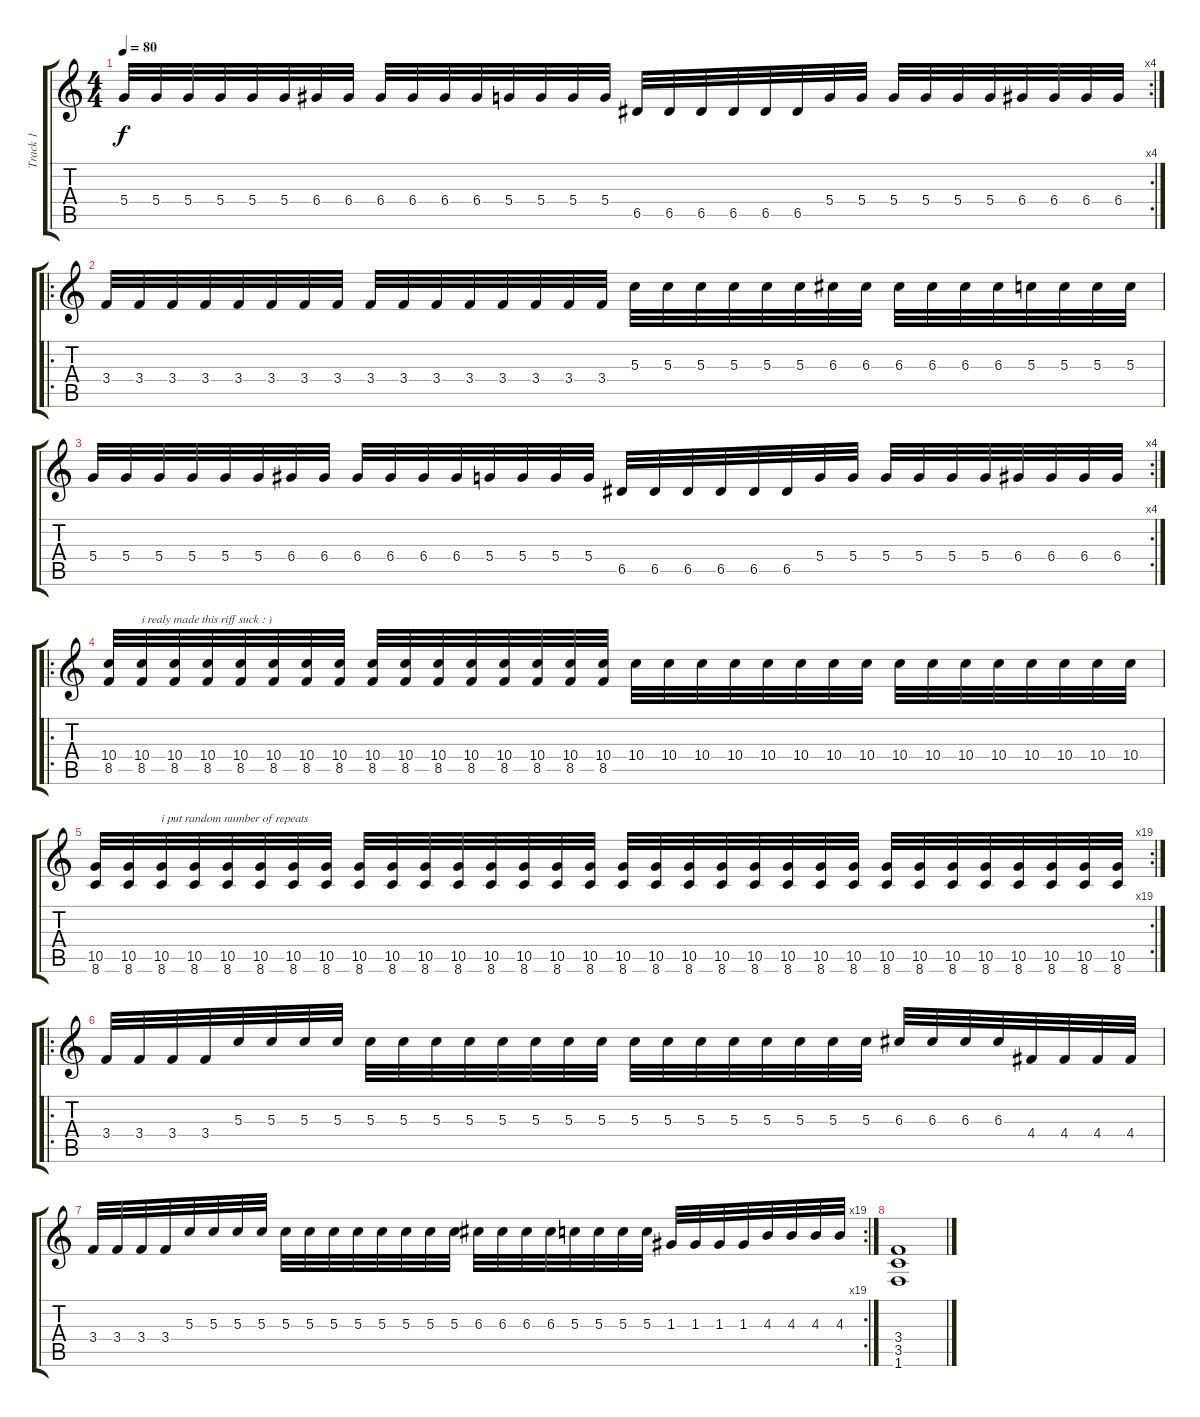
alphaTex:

\track ("Track 1" "Track 1") {instrument distortionguitar}
\staff {score tabs}
\tuning (E4 B3 G3 D3 A2 E2) {hide}
\rc 4
\ts (4 4)
\tempo 80
\clef g2
\ks c
5.4.32{dy f} 5.4.32 5.4.32 5.4.32 5.4.32 5.4.32 6.4.32 6.4.32 6.4.32 6.4.32 6.4.32 6.4.32 5.4.32 5.4.32 5.4.32 5.4.32 6.5.32 6.5.32 6.5.32 6.5.32 6.5.32 6.5.32 5.4.32 5.4.32 5.4.32 5.4.32 5.4.32 5.4.32 6.4.32 6.4.32 6.4.32 6.4.32 |
\ro
3.4.32 3.4.32 3.4.32 3.4.32 3.4.32 3.4.32 3.4.32 3.4.32 3.4.32 3.4.32 3.4.32 3.4.32 3.4.32 3.4.32 3.4.32 3.4.32 5.3.32 5.3.32 5.3.32 5.3.32 5.3.32 5.3.32 6.3.32 6.3.32 6.3.32 6.3.32 6.3.32 6.3.32 5.3.32 5.3.32 5.3.32 5.3.32 |
\rc 4
5.4.32 5.4.32 5.4.32 5.4.32 5.4.32 5.4.32 6.4.32 6.4.32 6.4.32 6.4.32 6.4.32 6.4.32 5.4.32 5.4.32 5.4.32 5.4.32 6.5.32 6.5.32 6.5.32 6.5.32 6.5.32 6.5.32 5.4.32 5.4.32 5.4.32 5.4.32 5.4.32 5.4.32 6.4.32 6.4.32 6.4.32 6.4.32 |
\ro
(10.4 8.5).32 (10.4 8.5).32{txt "i realy made this riff suck : )"} (10.4 8.5).32 (10.4 8.5).32 (10.4 8.5).32 (10.4 8.5).32 (10.4 8.5).32 (10.4 8.5).32 (10.4 8.5).32 (10.4 8.5).32 (10.4 8.5).32 (10.4 8.5).32 (10.4 8.5).32 (10.4 8.5).32 (10.4 8.5).32 (10.4 8.5).32 10.4.32 10.4.32 10.4.32 10.4.32 10.4.32 10.4.32 10.4.32 10.4.32 10.4.32 10.4.32 10.4.32 10.4.32 10.4.32 10.4.32 10.4.32 10.4.32 |
\rc 19
(10.5 8.6).32 (10.5 8.6).32 (10.5 8.6).32{txt "i put random number of repeats"} (10.5 8.6).32 (10.5 8.6).32 (10.5 8.6).32 (10.5 8.6).32 (10.5 8.6).32 (10.5 8.6).32 (10.5 8.6).32 (10.5 8.6).32 (10.5 8.6).32 (10.5 8.6).32 (10.5 8.6).32 (10.5 8.6).32 (10.5 8.6).32 (10.5 8.6).32 (10.5 8.6).32 (10.5 8.6).32 (10.5 8.6).32 (10.5 8.6).32 (10.5 8.6).32 (10.5 8.6).32 (10.5 8.6).32 (10.5 8.6).32 (10.5 8.6).32 (10.5 8.6).32 (10.5 8.6).32 (10.5 8.6).32 (10.5 8.6).32 (10.5 8.6).32 (10.5 8.6).32 |
\ro
3.4.32 3.4.32 3.4.32 3.4.32 5.3.32 5.3.32 5.3.32 5.3.32 5.3.32 5.3.32 5.3.32 5.3.32 5.3.32 5.3.32 5.3.32 5.3.32 5.3.32 5.3.32 5.3.32 5.3.32 5.3.32 5.3.32 5.3.32 5.3.32 6.3.32 6.3.32 6.3.32 6.3.32 4.4.32 4.4.32 4.4.32 4.4.32 |
\rc 19
3.4.32 3.4.32 3.4.32 3.4.32 5.3.32 5.3.32 5.3.32 5.3.32 5.3.32 5.3.32 5.3.32 5.3.32 5.3.32 5.3.32 5.3.32 5.3.32 6.3.32 6.3.32 6.3.32 6.3.32 5.3.32 5.3.32 5.3.32 5.3.32 1.3.32 1.3.32 1.3.32 1.3.32 4.3.32 4.3.32 4.3.32 4.3.32 |
(3.4 3.5 1.6).1
